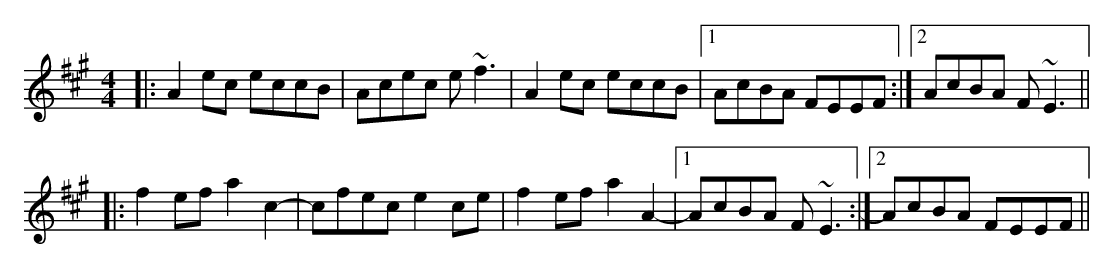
X:1
M:4/4
K:A
|:A2 ec eccB|Acec e~f3|A2 ec eccB|1 AcBA FEEF:|2 AcBA F~E3||
|:f2ef a2 c2-|cfec e2 ce|f2 ef a2 A2-|1 AcBA F~E3:|2 AcBA FEEF||
